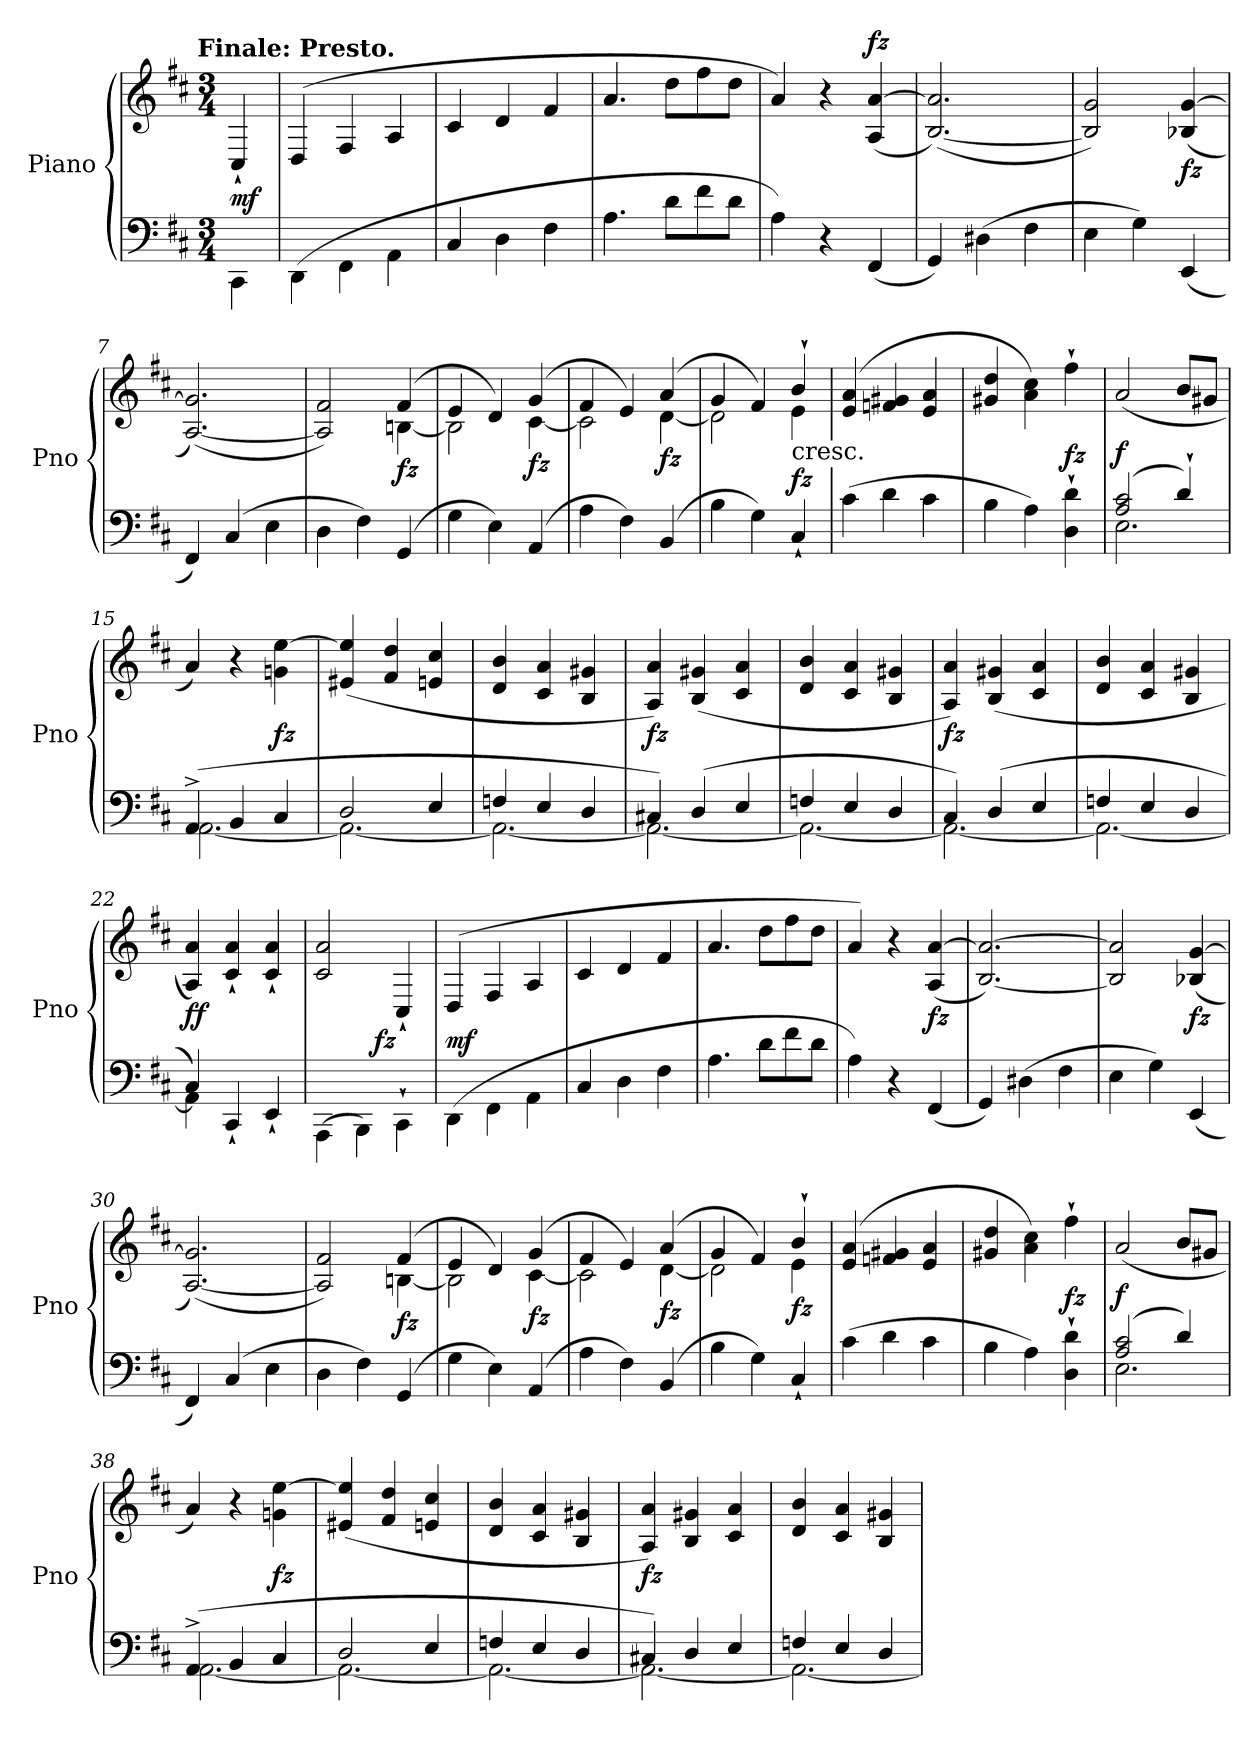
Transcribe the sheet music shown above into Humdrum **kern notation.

**kern	**kern	**dynam
*part1	*part1	*part1
*staff2	*staff1	*staff1/2
*I"Piano	*	*
*I'Pno	*	*
*clefF4	*clefG2	*
*k[f#c#]	*k[f#c#]	*
*D:	*D:	*
!!LO:TX:omd:t=Finale&colon; Presto.
*M3/4	*M3/4	*
*MM280	*MM280	*
=	=	=
4CC#\	4C#`/	mf
=1	=1	=1
(<4DD\	(4D/	.
4FF#\	4F#/	.
4AA\	4A/	.
=2	=2	=2
4C#	4c#	.
4D	4d	.
4F#	4f#	.
=3	=3	=3
4.A	4.a	.
8dL	8ddL	.
8f#	8ff#	.
8dJ	8ddJ	.
=4	=4	=4
4A)	4a)	.
4r	4r	.
!	!	!LO:DY:a
(4FF#	(4A [4a	fz
=5	=5	=5
4GG)	(>[2.B 2.a])	.
(4D#X	.	.
4F#	.	.
=6	=6	=6
4E	2B] 2g)	.
4G)	.	.
(4EE	(4B-X [4g	fz
=7	=7	=7
4FF#)	(>[2.A 2.g])	.
(4C#	.	.
4E	.	.
=8	=8	=8
*	*^	*
4D	2A] 2f#)	2ryy	.
4F#)	.	.	.
(<4GG	(4f#	[4Bn	fz
!!LO:LB:g=z	!!
=9	=9	=9	=9
4G	4e	2B]	.
4E)	4d)	.	.
(4AA	(4g	[4c#	fz
=10	=10	=10	=10
4A	4f#	2c#]	.
4F#)	4e)	.	.
(4BB	(4a	[4d	fz
=11	=11	=11	=11
4B	4g	2d]	.
4G)	4f#)	.	.
!	!LO:TX:b:t=cresc.	!	!
4C#`	4b`	4e	fz
*	*v	*v	*
=12	=12	=12
(4c#	(4e 4a	.
4d	4fn 4g#X	.
4c#	4e 4a	.
=13	=13	=13
4B	4g#X/ 4dd/	.
4A)	4a 4cc#)	.
4D` 4d`	4ff#`	fz
=14	=14	=14
*^	*	*
(2A 2c#	2.E	(2a	f
4d`)	.	8bL	.
.	.	8g#XJ	.
=15	=15	=15	=15
(4AA^	[2.AA	4a)	.
4BB	.	4r	.
4C#	.	4gn [4ee	fz
=16	=16	=16	=16
2D	2.AA_	(>4e#X 4ee]	.
.	.	4f# 4dd	.
4E	.	4en 4cc#	.
!!LO:LB:g=z
=17	=17	=17	=17
4Fn	2.AA_	4d 4b	.
4E	.	4c# 4a	.
4D	.	4B 4g#X	.
=18	=18	=18	=18
4C#X)	2.AA_	4A 4a)	fz
(4D	.	(>4B 4g#X	.
4E	.	4c# 4a	.
=19	=19	=19	=19
4Fn	2.AA_	4d 4b	.
4E	.	4c# 4a	.
4D	.	4B 4g#X	.
=20	=20	=20	=20
4C#)	2.AA_	4A 4a)	fz
(4D	.	(>4B 4g#X	.
4E	.	4c# 4a	.
=21	=21	=21	=21
4Fn	2.AA_	4d 4b	.
4E	.	4c# 4a	.
4D	.	4B 4g#X	.
=22	=22	=22	=22
4C#)	4AA]	4A 4a)	ff
4CC#`	2ryy	4c#` 4a`	.
4EE`	.	4c#` 4a`	.
*v	*v	*	*
=23	=23	=23
(<4AAA\	2c# 2a	.
4BBB\)	.	.
!	!	!LO:DY:a=2:rj
4CC#`\	4C#`/	fz
=24	=24	=24
!	!	!LO:DY:a=2
(<4DD\	(4D/	mf
4FF#\	4F#/	.
4AA\	4A/	.
!!LO:LB:g=z
=25	=25	=25
4C#	4c#	.
4D	4d	.
4F#	4f#	.
=26	=26	=26
4.A	4.a	.
8dL	8ddL	.
8f#	8ff#	.
8dJ	8ddJ	.
=27	=27	=27
4A)	4a)	.
4r	4r	.
(4FF#	(4A [4a	fz
=28	=28	=28
4GG)	[2.B 2.a_)	.
(4D#X	.	.
4F#	.	.
=29	=29	=29
4E	2B] 2a]	.
4G)	.	.
(4EE	(4B-X [4g	fz
=30	=30	=30
4FF#)	(>[2.A 2.g])	.
(4C#	.	.
4E	.	.
=31	=31	=31
*	*^	*
4D	2A] 2f#)	2ryy	.
4F#)	.	.	.
(4GG	(4f#	[4Bn	fz
=32	=32	=32	=32
4G	4e	2B]	.
4E)	4d)	.	.
(4AA	(4g	[4c#	fz
!!LO:LB:g=z	!!
=33	=33	=33	=33
4A	4f#	2c#]	.
4F#)	4e)	.	.
(4BB	(4a	[4d	fz
=34	=34	=34	=34
4B	4g	2d]	.
4G)	4f#)	.	.
4C#`	4b`	4e	fz
=35	=35	=35	=35
!	!LO:TX:c:t=cresc.	!	!
*	*v	*v	*
(4c#	(4e 4a	.
4d	4fn 4g#X	.
4c#	4e 4a	.
=36	=36	=36
4B	4g#X/ 4dd/	.
4A)	4a 4cc#)	.
4D` 4d`	4ff#`	fz
=37	=37	=37
*^	*	*
(2A 2c#	2.E	(2a	f
4d)	.	8bL	.
.	.	8g#XJ	.
=38	=38	=38	=38
(4AA^	[2.AA	4a)	.
4BB	.	4r	.
4C#	.	4gn [4ee	fz
=39	=39	=39	=39
2D	2.AA_	(>4e#X 4ee]	.
.	.	4f# 4dd	.
4E	.	4en 4cc#	.
=40	=40	=40	=40
4Fn	2.AA_	4d 4b	.
4E	.	4c# 4a	.
4D	.	4B 4g#X	.
!!LO:LB:g=z
=41	=41	=41	=41
4C#X)	2.AA_	4A 4a)	fz
4D	.	4B 4g#X	.
4E	.	4c# 4a	.
=42	=42	=42	=42
4Fn	2.AA_	4d 4b	.
4E	.	4c# 4a	.
4D	.	4B 4g#X	.
*v	*v	*	*
=	=	=
*-	*-	*-
